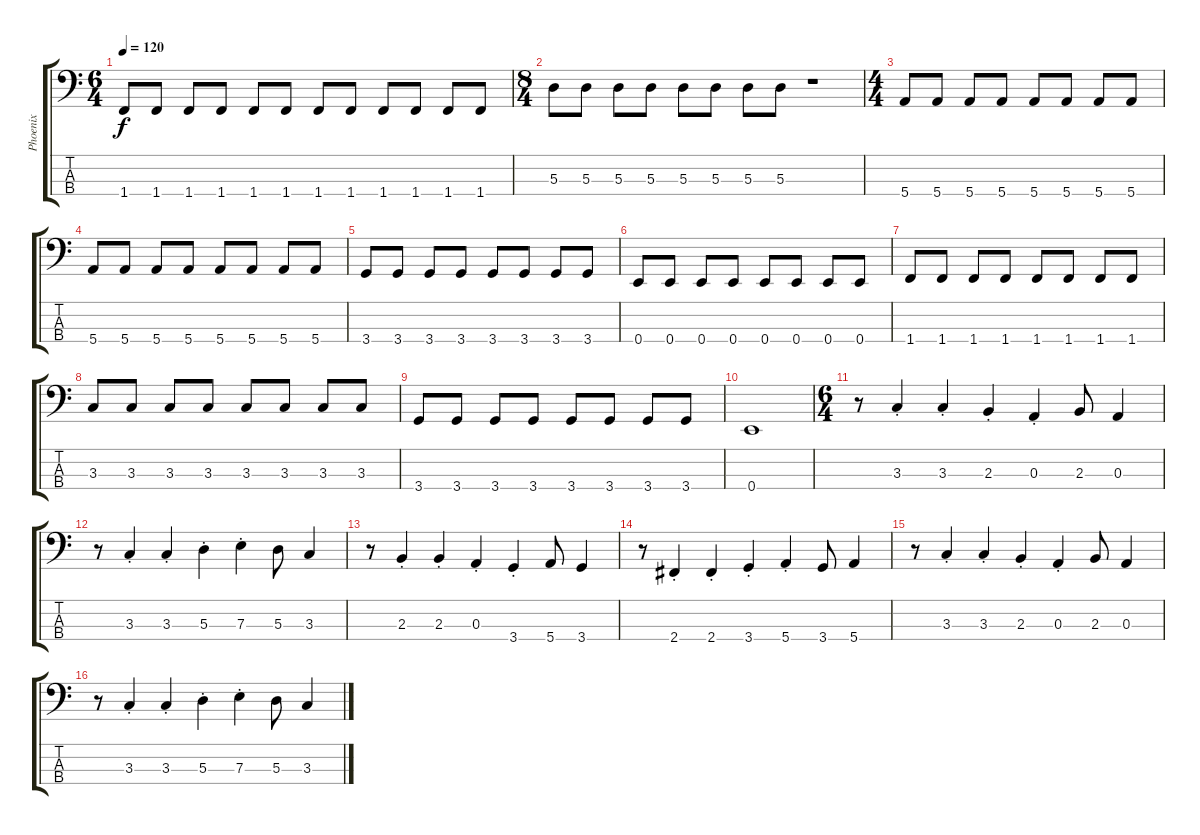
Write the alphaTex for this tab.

\track ("Phoenix" "Phoenix") {instrument electricbasspick}
\staff {score tabs}
\tuning (G2 D2 A1 E1) {hide}
\ts (6 4)
\tempo 120
\clef f4
\ks c
1.4.8{dy f} 1.4.8 1.4.8 1.4.8 1.4.8 1.4.8 1.4.8 1.4.8 1.4.8 1.4.8 1.4.8 1.4.8 |
\ts (8 4)
5.3.8 5.3.8 5.3.8 5.3.8 5.3.8 5.3.8 5.3.8 5.3.8 r.1 |
\ts (4 4)
5.4.8 5.4.8 5.4.8 5.4.8 5.4.8 5.4.8 5.4.8 5.4.8 |
5.4.8 5.4.8 5.4.8 5.4.8 5.4.8 5.4.8 5.4.8 5.4.8 |
3.4.8 3.4.8 3.4.8 3.4.8 3.4.8 3.4.8 3.4.8 3.4.8 |
0.4.8 0.4.8 0.4.8 0.4.8 0.4.8 0.4.8 0.4.8 0.4.8 |
1.4.8 1.4.8 1.4.8 1.4.8 1.4.8 1.4.8 1.4.8 1.4.8 |
3.3.8 3.3.8 3.3.8 3.3.8 3.3.8 3.3.8 3.3.8 3.3.8 |
3.4.8 3.4.8 3.4.8 3.4.8 3.4.8 3.4.8 3.4.8 3.4.8 |
0.4.1 |
\ts (6 4)
r.8 3.3{st}.4 3.3{st}.4 2.3{st}.4 0.3{st}.4 2.3.8 0.3.4 |
r.8 3.3{st}.4 3.3{st}.4 5.3{st}.4 7.3{st}.4 5.3.8 3.3.4 |
r.8 2.3{st}.4 2.3{st}.4 0.3{st}.4 3.4{st}.4 5.4.8 3.4.4 |
r.8 2.4{st}.4 2.4{st}.4 3.4{st}.4 5.4{st}.4 3.4.8 5.4.4 |
r.8 3.3{st}.4 3.3{st}.4 2.3{st}.4 0.3{st}.4 2.3.8 0.3.4 |
r.8 3.3{st}.4 3.3{st}.4 5.3{st}.4 7.3{st}.4 5.3.8 3.3.4
